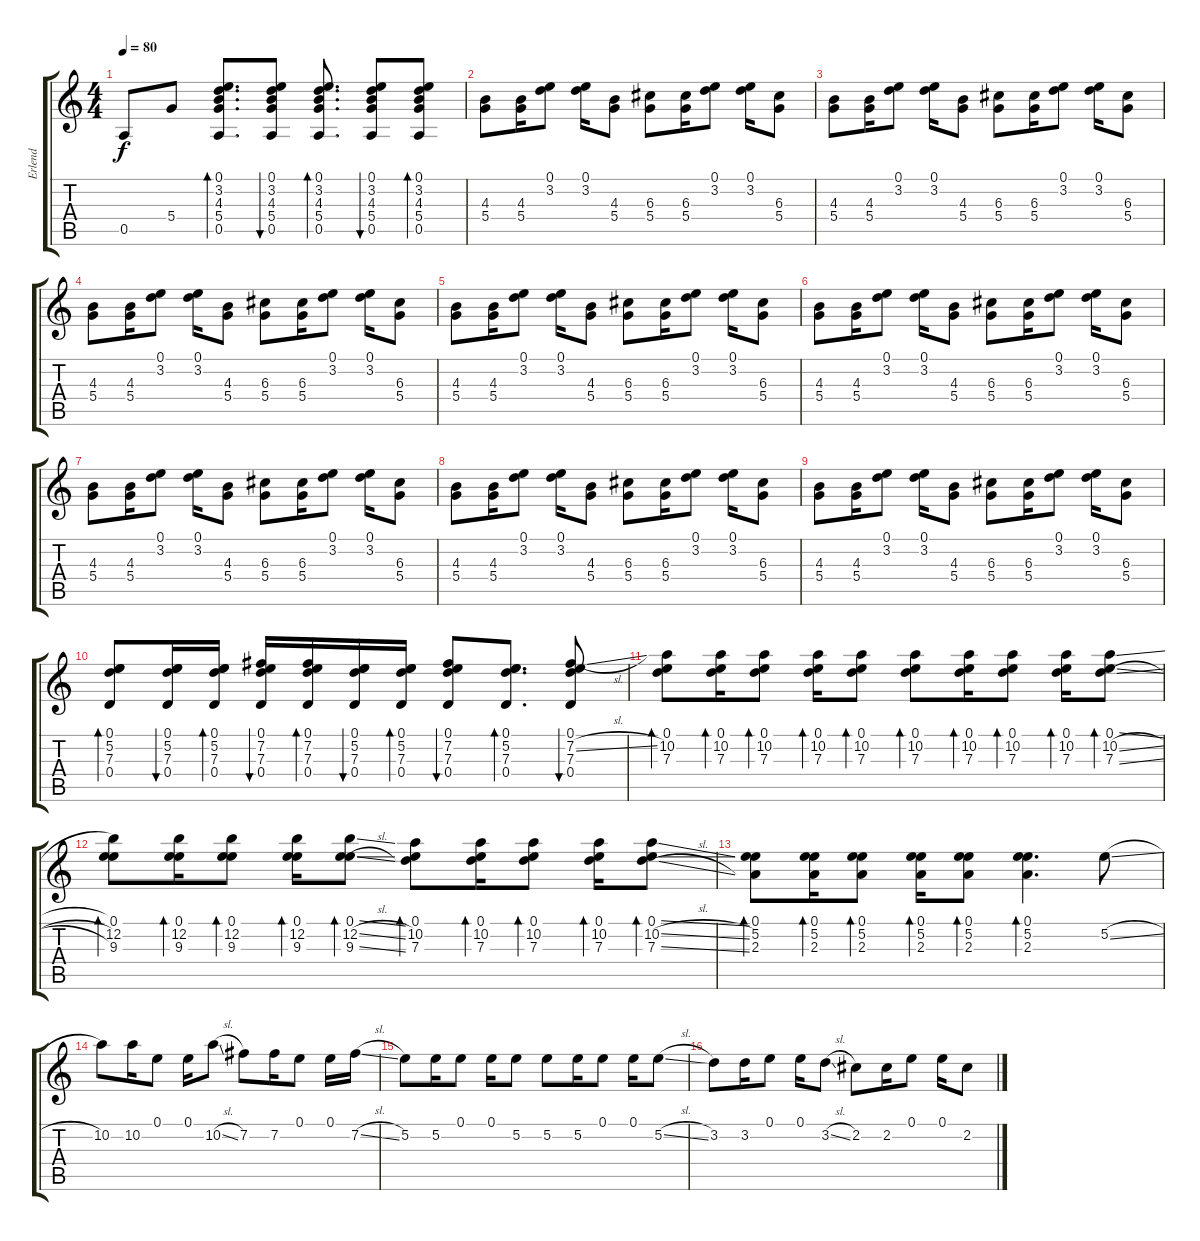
\track ("Erlend" "Erlend") {instrument acousticguitarsteel}
\staff {score tabs}
\tuning (E4 B3 G3 D3 A2 E2) {hide}
\ts (4 4)
\tempo 80
\clef g2
\ks c
0.5.8{dy f} 5.4.8 (0.1 3.2 4.3 5.4 0.5).8{d bd 60} (0.1 3.2 4.3 5.4 0.5).8{bu 60} (0.1 3.2 4.3 5.4 0.5).8{d bd 60} (0.1 3.2 4.3 5.4 0.5).8{bu 60} (0.1 3.2 4.3 5.4 0.5).8{bd 60} |
(4.3 5.4).8 (4.3 5.4).16 (0.1 3.2).8 (0.1 3.2).16 (4.3 5.4).8 (6.3 5.4).8 (6.3 5.4).16 (0.1 3.2).8 (0.1 3.2).16 (6.3 5.4).8 |
(4.3 5.4).8 (4.3 5.4).16 (0.1 3.2).8 (0.1 3.2).16 (4.3 5.4).8 (6.3 5.4).8 (6.3 5.4).16 (0.1 3.2).8 (0.1 3.2).16 (6.3 5.4).8 |
(4.3 5.4).8 (4.3 5.4).16 (0.1 3.2).8 (0.1 3.2).16 (4.3 5.4).8 (6.3 5.4).8 (6.3 5.4).16 (0.1 3.2).8 (0.1 3.2).16 (6.3 5.4).8 |
(4.3 5.4).8 (4.3 5.4).16 (0.1 3.2).8 (0.1 3.2).16 (4.3 5.4).8 (6.3 5.4).8 (6.3 5.4).16 (0.1 3.2).8 (0.1 3.2).16 (6.3 5.4).8 |
(4.3 5.4).8 (4.3 5.4).16 (0.1 3.2).8 (0.1 3.2).16 (4.3 5.4).8 (6.3 5.4).8 (6.3 5.4).16 (0.1 3.2).8 (0.1 3.2).16 (6.3 5.4).8 |
(4.3 5.4).8 (4.3 5.4).16 (0.1 3.2).8 (0.1 3.2).16 (4.3 5.4).8 (6.3 5.4).8 (6.3 5.4).16 (0.1 3.2).8 (0.1 3.2).16 (6.3 5.4).8 |
(4.3 5.4).8 (4.3 5.4).16 (0.1 3.2).8 (0.1 3.2).16 (4.3 5.4).8 (6.3 5.4).8 (6.3 5.4).16 (0.1 3.2).8 (0.1 3.2).16 (6.3 5.4).8 |
(4.3 5.4).8 (4.3 5.4).16 (0.1 3.2).8 (0.1 3.2).16 (4.3 5.4).8 (6.3 5.4).8 (6.3 5.4).16 (0.1 3.2).8 (0.1 3.2).16 (6.3 5.4).8 |
(0.1 5.2 7.3 0.4).8{bd 120} (0.1 5.2 7.3 0.4).16{bu 120} (0.1 5.2 7.3 0.4).16{bd 120} (0.1 7.2 7.3 0.4).16{bu 120} (0.1 7.2 7.3 0.4).16{bd 120} (0.1 5.2 7.3 0.4).16{bu 120} (0.1 5.2 7.3 0.4).16{bd 120} (0.1 7.2 7.3 0.4).8{bu 120} (0.1 5.2 7.3 0.4).8{d bd 120} (0.1 7.2{sl} 7.3 0.4).8{bu 120} |
(0.1 10.2 7.3).8{bd 120} (0.1 10.2 7.3).16{bd 120} (0.1 10.2 7.3).8{bd 120} (0.1 10.2 7.3).16{bd 120} (0.1 10.2 7.3).8{bd 120} (0.1 10.2 7.3).8{bd 120} (0.1 10.2 7.3).16{bd 120} (0.1 10.2 7.3).8{bd 120} (0.1 10.2 7.3).16{bd 120} (0.1{sl} 10.2{sl} 7.3{sl}).8{bd 120} |
(0.1 12.2 9.3).8{bd 120} (0.1 12.2 9.3).16{bd 120} (0.1 12.2 9.3).8{bd 120} (0.1 12.2 9.3).16{bd 120} (0.1{sl} 12.2{sl} 9.3{sl}).8{bd 120} (0.1 10.2 7.3).8{bd 120} (0.1 10.2 7.3).16{bd 120} (0.1 10.2 7.3).8{bd 120} (0.1 10.2 7.3).16{bd 120} (0.1{sl} 10.2{sl} 7.3{sl}).8{bd 120} |
(0.1 5.2 2.3).8{bd 120} (0.1 5.2 2.3).16{bd 120} (0.1 5.2 2.3).8{bd 120} (0.1 5.2 2.3).16{bd 120} (0.1 5.2 2.3).8{bd 120} (0.1 5.2 2.3).4{d bd 120} 5.2{sl}.8 |
10.2.8 10.2.16 0.1.8 0.1.16 10.2{sl}.8 7.2.8 7.2.16 0.1.8 0.1.16 7.2{sl}.16 |
5.2.8 5.2.16 0.1.8 0.1.16 5.2.8 5.2.8 5.2.16 0.1.8 0.1.16 5.2{sl}.8 |
3.2.8 3.2.16 0.1.8 0.1.16 3.2{sl}.8 2.2.8 2.2.16 0.1.8 0.1.16 2.2.8
